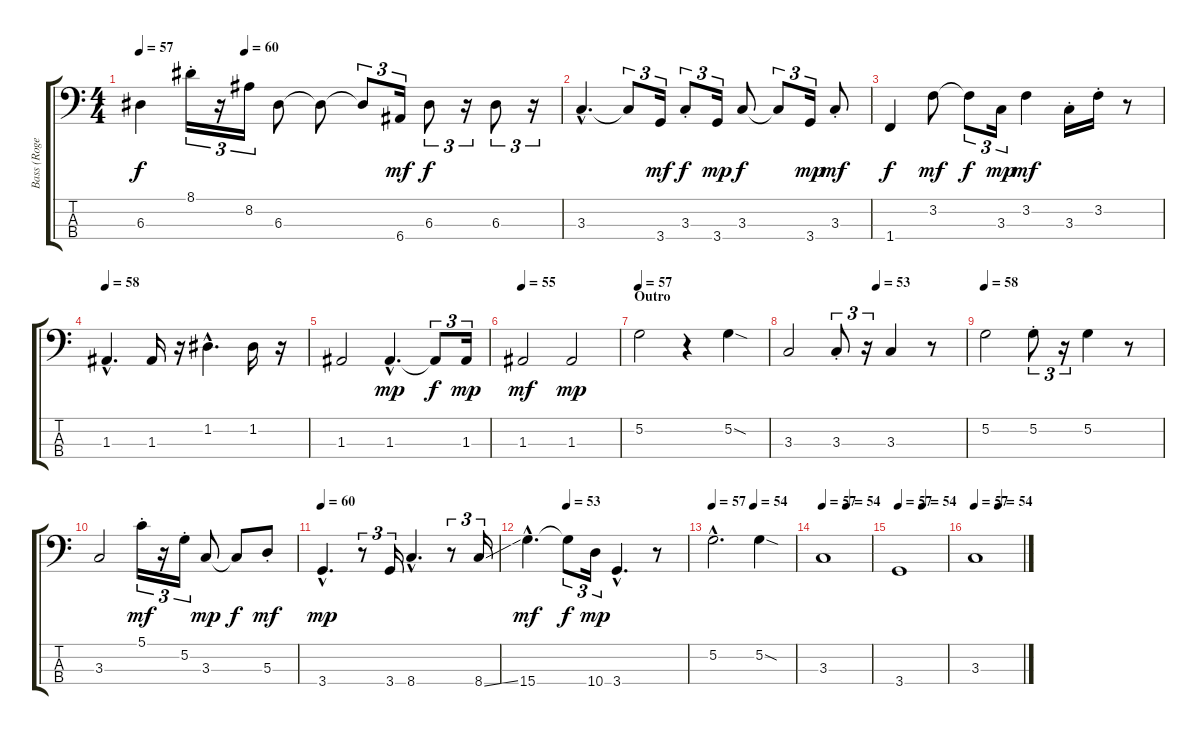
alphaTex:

\track ("Bass (Roger)" "Bass (Roge") {instrument electricbassfinger}
\staff {score tabs}
\tuning (G2 D2 A1 E1) {hide}
\ts (4 4)
\tempo 57
\tempo (60 0.25)
\clef f4
\ks c
6.3.4{dy f} 8.1{st}.16{tu (3 2)} r.16{tu (3 2)} 8.2.16{tu (3 2)} 6.3.8 6.3{t}.8 6.3{t}.8{tu (3 2)} 6.4.16{tu (3 2) dy mf} 6.3.8{tu (3 2) dy f} r.16{tu (3 2)} 6.3.8{tu (3 2)} r.16{tu (3 2)} |
3.3{hac}.4{d} 3.3{t}.8{tu (3 2)} 3.4.16{tu (3 2) dy mf} 3.3{st}.8{tu (3 2) dy f} 3.4.16{tu (3 2) dy mp} 3.3.8{dy f} 3.3{t}.8{tu (3 2)} 3.4.16{tu (3 2) dy mp} 3.3{st}.8{dy mf} |
1.4.4{dy f} 3.2.8{dy mf} 3.2{t}.8{tu (3 2) dy f} 3.3.16{tu (3 2) dy mp} 3.2.4{dy mf} 3.3{st}.16 3.2{st}.16 r.8 |
\tempo 58
1.3{hac}.4{d} 1.3.16 r.16 1.2{hac}.4{d} 1.2.16 r.16 |
1.3.2 1.3{hac}.4{d dy mp} 1.3{t}.8{tu (3 2) dy f} 1.3.16{tu (3 2) dy mp} |
\tempo 55
1.3.2{dy mf} 1.3.2{dy mp} |
\section ("" "Outro")
\tempo 57
5.2.2{volume 12} r.4 5.2{sod}.4 |
\tempo (53 0.5)
3.3.2 3.3{st}.8{tu (3 2)} r.16{tu (3 2)} 3.3.4 r.8 |
\tempo 58
5.2.2 5.2{st}.8{tu (3 2)} r.16{tu (3 2)} 5.2.4 r.8 |
3.3.2 5.1{st}.16{tu (3 2) dy mf} r.16{tu (3 2)} 5.2{st}.16{tu (3 2)} 3.3.8{dy mp} 3.3{t}.8{dy f} 5.3{st}.8{dy mf} |
\tempo 60
3.4{hac}.4{d dy mp} r.8{tu (3 2)} 3.4.16{tu (3 2)} 8.4{hac}.4{d} r.8{tu (3 2)} 8.4{ss}.16{tu (3 2)} |
\tempo (53 0.25)
15.4{hac}.4{d dy mf} 15.4{t}.8{tu (3 2) dy f} 10.4.16{tu (3 2) dy mp} 3.4{hac}.4{d} r.8 |
\tempo 57
\tempo (54 0.5)
5.2{hac}.2{d} 5.2{sod}.4 |
\tempo 57
\tempo (54 0.5)
3.3.1 |
\tempo 57
\tempo (54 0.5)
3.4.1 |
\tempo 57
\tempo (54 0.5)
3.3.1
